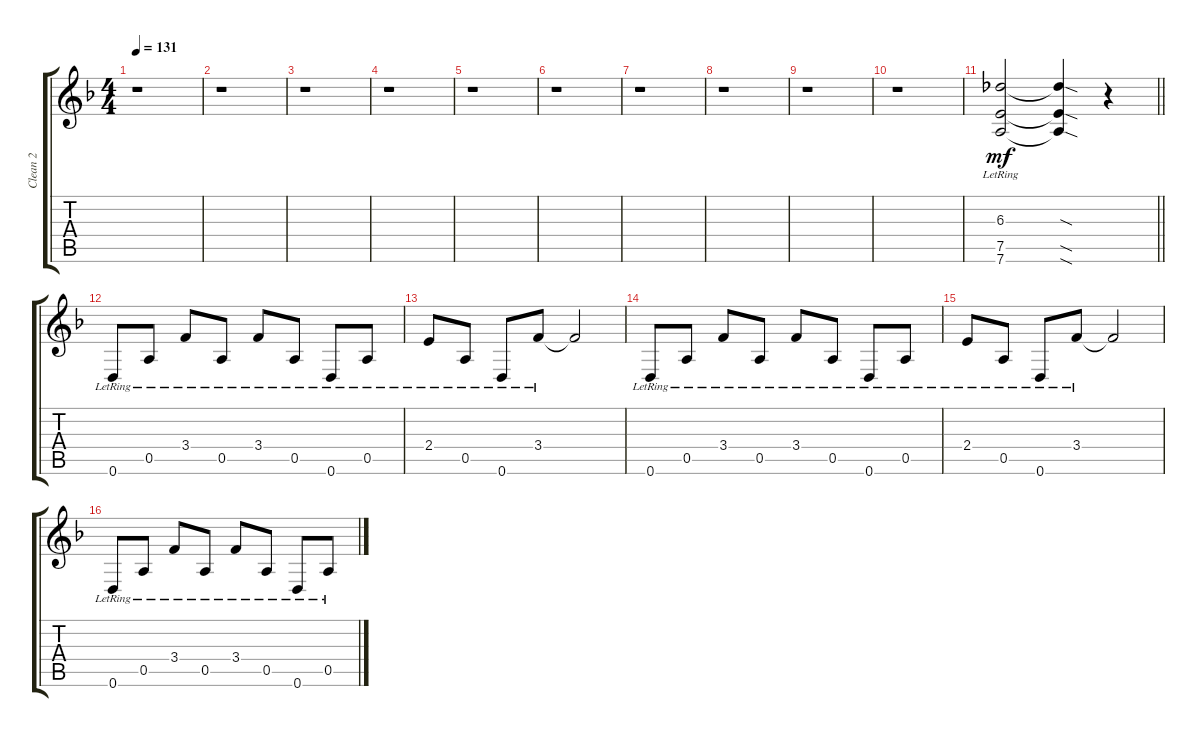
\track ("Clean 2" "Clean 2") {instrument electricguitarclean}
\staff {score tabs}
\tuning (E4 B3 G3 D3 A2 D2) {hide}
\ts (4 4)
\tempo 131
\clef g2
\ks f
r.1{dy mf} |
r.1 |
r.1 |
r.1 |
r.1 |
r.1 |
r.1 |
r.1 |
r.1 |
r.1 |
\barLineRight lightlight
(6.3{lr} 7.5{lr} 7.6{lr}).2 (6.3{sod t} 7.5{sod t} 7.6{sod t}).4 r.4 |
0.6{lr}.8 0.5{lr}.8 3.4{lr}.8 0.5{lr}.8 3.4{lr}.8 0.5{lr}.8 0.6{lr}.8 0.5{lr}.8 |
2.4{lr}.8 0.5{lr}.8 0.6{lr}.8 3.4{lr}.8 3.4{t}.2 |
0.6{lr}.8 0.5{lr}.8 3.4{lr}.8 0.5{lr}.8 3.4{lr}.8 0.5{lr}.8 0.6{lr}.8 0.5{lr}.8 |
2.4{lr}.8 0.5{lr}.8 0.6{lr}.8 3.4{lr}.8 3.4{t}.2 |
0.6{lr}.8 0.5{lr}.8 3.4{lr}.8 0.5{lr}.8 3.4{lr}.8 0.5{lr}.8 0.6{lr}.8 0.5{lr}.8
